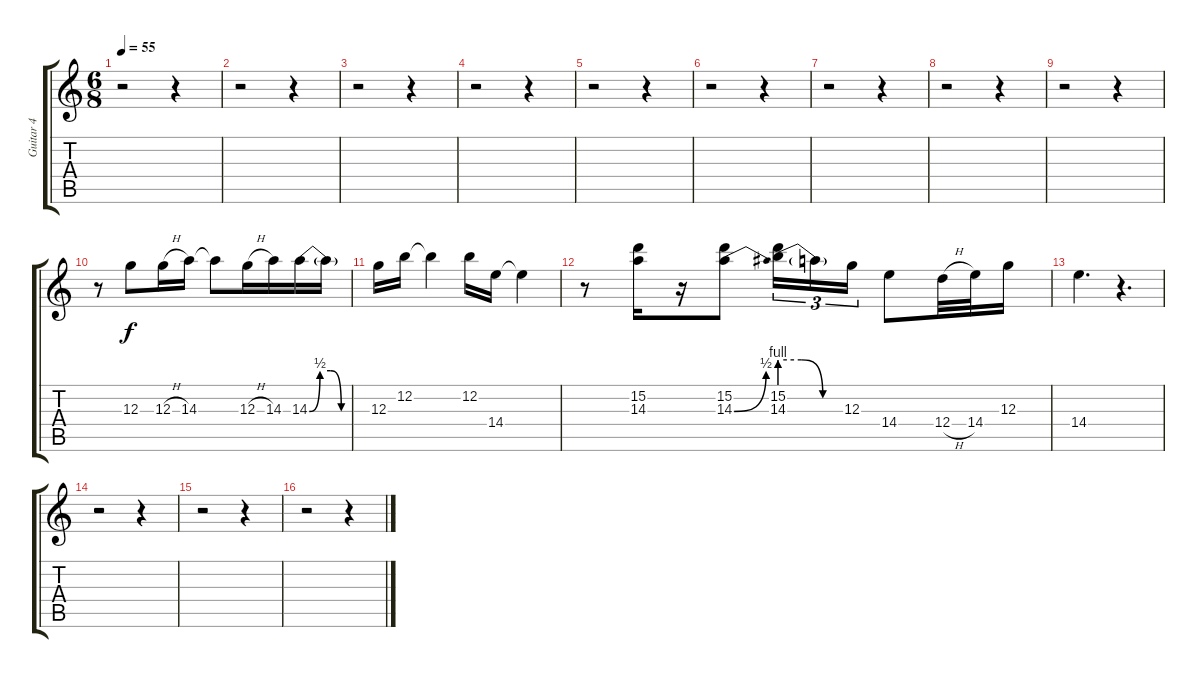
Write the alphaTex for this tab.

\track ("Guitar 4" "Guitar 4") {instrument distortionguitar}
\staff {score tabs}
\tuning (E4 B3 G3 D3 A2 E2) {hide}
\ts (6 8)
\tempo 55
\clef g2
\ks c
r.2{dy f} r.4 |
r.2 r.4 |
r.2 r.4 |
r.2 r.4 |
r.2 r.4 |
r.2 r.4 |
r.2 r.4 |
r.2 r.4 |
r.2 r.4 |
r.8{instrument electricguitarjazz} 12.3.8 12.3{h}.16 14.3.16 14.3{t}.8 12.3{h}.16 14.3.16 14.3{be (custom 0 0 15 2 30 2 45 0 60 0)}.16 14.3{t}.16 |
12.3.16 12.2.16 12.2{t}.4 12.2.16 14.4.16 14.4{t}.4 |
r.8 (15.2 14.3).16 r.16 (15.2 14.3{be (bend 0 0 60 2)}).8 (15.2 14.3{be (custom 0 4 20 4 40 0 60 0)}).16{tu (3 2)} 14.3{t}.16{tu (3 2)} 12.3.16{tu (3 2)} 14.4.8 12.4{h}.32 14.4.32 12.3.16 |
14.4.4{d} r.4{d} |
r.2 r.4 |
r.2 r.4 |
r.2 r.4
